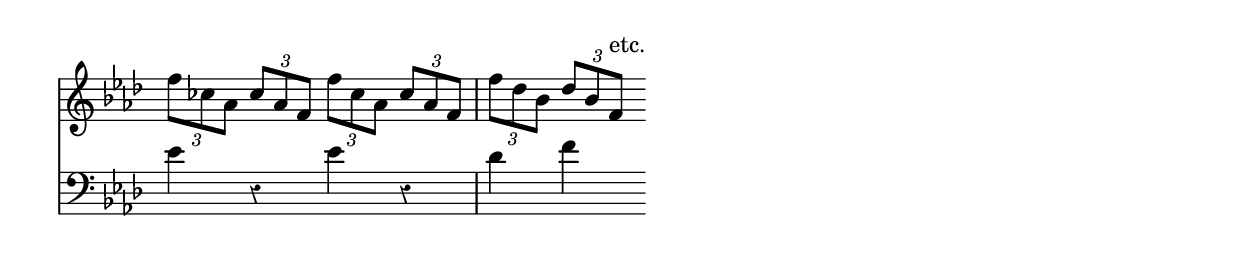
\version "2.6.3"
\include "english.ly"

\score {
\relative c' <<
  \new Staff {
  \time 4/4
  \key f \minor
  \stemDown \times 2/3 {f'8 cf8 af8} \stemUp \times 2/3 {cf8 af8 f8} \stemDown \times 2/3 {f'8 cf8 af8} \stemUp \times 2/3 {cf8 af8 f8} | \stemDown \times 2/3 {f'8 df8 bf8} \stemUp \times 2/3 {df8 bf8 \once \override TextScript #'padding = #2.5 f8^"etc."} \bar ""
  }
   \new Staff {
   \clef bass
   \time 4/4
   \key f \minor
   \override Rest #'style = #'classical ef4 r4 ef4 r4 | df4 f4
  } >>

  \midi { \tempo 4 = 100 }
  \layout {  
    indent = 0.0\cm
    \context {
      \Score
       \remove Bar_number_engraver
    }
     \context {
       \Staff \remove Time_signature_engraver
    }
  }
}
\paper { raggedright = ##t }